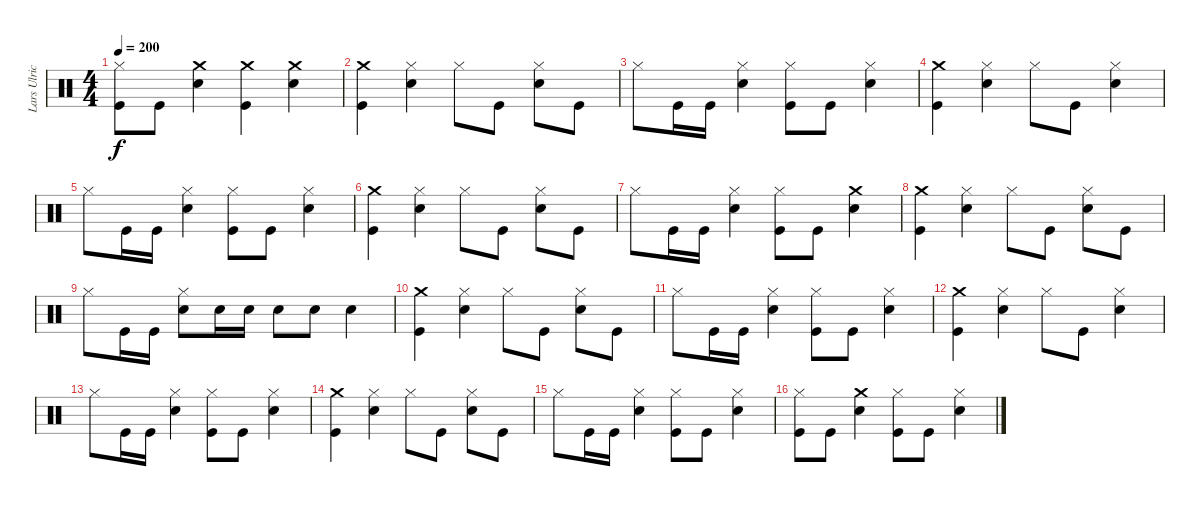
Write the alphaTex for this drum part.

\track ("Lars Ulrich (Drums)" "Lars Ulric") {instrument percussion}
\staff {score}
\articulation defaults
\ts (4 4)
\tempo 200
\clef neutral
\ks c
("Kick (hit)" "Hi-Hat (closed)").8{dy f} "Kick (hit)".8 ("Crash medium (hit)" "Snare (hit) 2").4 ("Kick (hit)" "Crash medium (hit)").4 ("Snare (hit) 2" "Crash medium (hit)").4 |
("Kick (hit)" "Crash medium (hit)").4 ("Snare (hit) 2" "Hi-Hat (closed)").4 "Hi-Hat (closed)".8 "Kick (hit)".8 ("Snare (hit) 2" "Hi-Hat (closed)").8 "Kick (hit)".8 |
"Hi-Hat (closed)".8 "Kick (hit)".16 "Kick (hit)".16 ("Snare (hit) 2" "Hi-Hat (closed)").4 ("Kick (hit)" "Hi-Hat (closed)").8 "Kick (hit)".8 ("Snare (hit) 2" "Hi-Hat (closed)").4 |
("Kick (hit)" "Crash medium (hit)").4 ("Hi-Hat (closed)" "Snare (hit) 2").4 "Hi-Hat (closed)".8 "Kick (hit)".8 ("Snare (hit) 2" "Hi-Hat (closed)").4 |
"Hi-Hat (closed)".8 "Kick (hit)".16 "Kick (hit)".16 ("Snare (hit) 2" "Hi-Hat (closed)").4 ("Kick (hit)" "Hi-Hat (closed)").8 "Kick (hit)".8 ("Hi-Hat (closed)" "Snare (hit) 2").4 |
("Kick (hit)" "Crash medium (hit)").4 ("Hi-Hat (closed)" "Snare (hit) 2").4 "Hi-Hat (closed)".8 "Kick (hit)".8 ("Snare (hit) 2" "Hi-Hat (closed)").8 "Kick (hit)".8 |
"Hi-Hat (closed)".8 "Kick (hit)".16 "Kick (hit)".16 ("Snare (hit) 2" "Hi-Hat (closed)").4 ("Kick (hit)" "Hi-Hat (closed)").8 "Kick (hit)".8 ("Crash medium (hit)" "Snare (hit) 2").4 |
("Kick (hit)" "Crash medium (hit)").4 ("Hi-Hat (closed)" "Snare (hit) 2").4 "Hi-Hat (closed)".8 "Kick (hit)".8 ("Snare (hit) 2" "Hi-Hat (closed)").8 "Kick (hit)".8 |
"Hi-Hat (closed)".8 "Kick (hit)".16 "Kick (hit)".16 ("Snare (hit) 2" "Hi-Hat (closed)").8 "Snare (hit) 2".16 "Snare (hit) 2".16 "Snare (hit) 2".8 "Snare (hit) 2".8 "Snare (hit) 2".4 |
("Kick (hit)" "Crash medium (hit)").4 ("Hi-Hat (closed)" "Snare (hit) 2").4 "Hi-Hat (closed)".8 "Kick (hit)".8 ("Snare (hit) 2" "Hi-Hat (closed)").8 "Kick (hit)".8 |
"Hi-Hat (closed)".8 "Kick (hit)".16 "Kick (hit)".16 ("Snare (hit) 2" "Hi-Hat (closed)").4 ("Kick (hit)" "Hi-Hat (closed)").8 "Kick (hit)".8 ("Snare (hit) 2" "Hi-Hat (closed)").4 |
("Kick (hit)" "Crash medium (hit)").4 ("Hi-Hat (closed)" "Snare (hit) 2").4 "Hi-Hat (closed)".8 "Kick (hit)".8 ("Snare (hit) 2" "Hi-Hat (closed)").4 |
"Hi-Hat (closed)".8 "Kick (hit)".16 "Kick (hit)".16 ("Snare (hit) 2" "Hi-Hat (closed)").4 ("Kick (hit)" "Hi-Hat (closed)").8 "Kick (hit)".8 ("Hi-Hat (closed)" "Snare (hit) 2").4 |
("Kick (hit)" "Crash medium (hit)").4 ("Hi-Hat (closed)" "Snare (hit) 2").4 "Hi-Hat (closed)".8 "Kick (hit)".8 ("Snare (hit) 2" "Hi-Hat (closed)").8 "Kick (hit)".8 |
"Hi-Hat (closed)".8 "Kick (hit)".16 "Kick (hit)".16 ("Snare (hit) 2" "Hi-Hat (closed)").4 ("Kick (hit)" "Hi-Hat (closed)").8 "Kick (hit)".8 ("Snare (hit) 2" "Hi-Hat (closed)").4 |
("Kick (hit)" "Hi-Hat (closed)").8 "Kick (hit)".8 ("Snare (hit) 2" "Crash medium (hit)").4 ("Kick (hit)" "Hi-Hat (closed)").8 "Kick (hit)".8 ("Snare (hit) 2" "Hi-Hat (closed)").4
